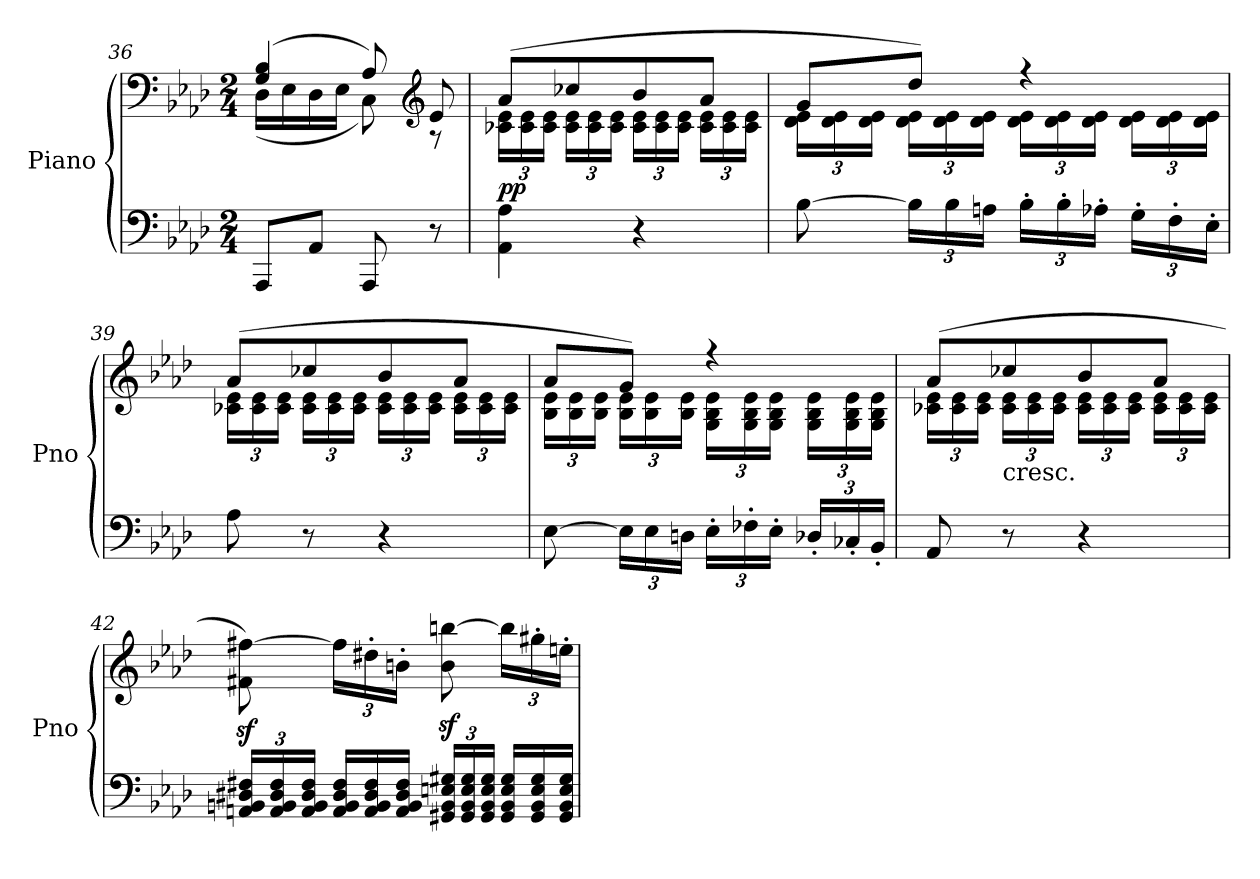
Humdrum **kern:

**kern	**kern	**dynam
*part1	*part1	*part1
*staff2	*staff1	*staff1/2
*I"Piano	*	*
*I'Pno	*	*
!!LO:LB:g=z
*clefF4	*clefF4	*
*k[b-e-a-d-]	*k[b-e-a-d-]	*
*A-:	*A-:	*
*M2/4	*M2/4	*
=36	=36	=36
*	*^	*
8AAA-/L	(4G/ 4B-/	(16D-\LL	.
.	.	16E-\	.
8AA-/J	.	16D-\	.
.	.	16E-\JJ	.
8AAA-/	8A-/)	8C\)	.
*	*clefG2	*	*
8r	8e-/	8rA	.
=37	=37	=37	=37
*	*	*Xbrackettup	*
!	!	!	!LO:DY:b
4AA-\ 4A-\	(8a-/L	24c-X\ 24e-\LL	pp
.	.	24c-\ 24e-\	.
.	.	24c-\ 24e-\JJ	.
.	8cc-X/	24c-\ 24e-\LL	.
.	.	24c-\ 24e-\	.
.	.	24c-\ 24e-\JJ	.
4r	8b-/	24c-\ 24e-\LL	.
.	.	24c-\ 24e-\	.
.	.	24c-\ 24e-\JJ	.
.	8a-/J	24c-\ 24e-\LL	.
.	.	24c-\ 24e-\	.
.	.	24c-\ 24e-\JJ	.
=38	=38	=38	=38
[8B-\	8g/L	24d-\ 24e-\LL	.
.	.	24d-\ 24e-\	.
.	.	24d-\ 24e-\JJ	.
*Xbrackettup	*	*	*
24B-\LL]	8dd-/J)	24d-\ 24e-\LL	.
24B-\	.	24d-\ 24e-\	.
24An\JJ	.	24d-\ 24e-\JJ	.
24B-'\LL	4r	24d-\ 24e-\LL	.
24B-'\	.	24d-\ 24e-\	.
24A-X'\JJ	.	24d-\ 24e-\JJ	.
24G'\LL	.	24d-\ 24e-\LL	.
24F'\	.	24d-\ 24e-\	.
24E-'\JJ	.	24d-\ 24e-\JJ	.
!!LO:PB:g=z	!!
=39	=39	=39	=39
8A-\	(8a-/L	24c-X\ 24e-\LL	.
.	.	24c-\ 24e-\	.
.	.	24c-\ 24e-\JJ	.
8r	8cc-X/	24c-\ 24e-\LL	.
.	.	24c-\ 24e-\	.
.	.	24c-\ 24e-\JJ	.
4r	8b-/	24c-\ 24e-\LL	.
.	.	24c-\ 24e-\	.
.	.	24c-\ 24e-\JJ	.
.	8a-/J	24c-\ 24e-\LL	.
.	.	24c-\ 24e-\	.
.	.	24c-\ 24e-\JJ	.
=40	=40	=40	=40
[8E-\	8a-/L	24B-\ 24e-\LL	.
.	.	24B-\ 24e-\	.
.	.	24B-\ 24e-\JJ	.
24E-\LL]	8g/J)	24B-\ 24e-\LL	.
24E-\	.	24B-\ 24e-\	.
24Dn\JJ	.	24B-\ 24e-\JJ	.
24E-'\LL	4r	24G\ 24B-\ 24e-\LL	.
24F-X'\	.	24G\ 24B-\ 24e-\	.
24E-'\JJ	.	24G\ 24B-\ 24e-\JJ	.
24D-X'/LL	.	24G\ 24B-\ 24e-\LL	.
24C-X'/	.	24G\ 24B-\ 24e-\	.
24BB-'/JJ	.	24G\ 24B-\ 24e-\JJ	.
=41	=41	=41	=41
8AA-/	(8a-/L	24c-X\ 24e-\LL	.
.	.	24c-\ 24e-\	.
.	.	24c-\ 24e-\JJ	.
!	!LO:TX:b:t=cresc.	!	!
8r	8cc-X/	24c-\ 24e-\LL	.
.	.	24c-\ 24e-\	.
.	.	24c-\ 24e-\JJ	.
4r	8b-/	24c-\ 24e-\LL	.
.	.	24c-\ 24e-\	.
.	.	24c-\ 24e-\JJ	.
.	8a-/J	24c-\ 24e-\LL	.
.	.	24c-\ 24e-\	.
.	.	24c-\ 24e-\JJ	.
*	*v	*v	*
!!LO:LB:g=z
=42	=42	=42
24AAn/ 24BBn/ 24D#X/ 24F#X/LL	8f#X\z< [8ff#X\z<)	.
24AA/ 24BB/ 24D#/ 24F#/	.	.
24AA/ 24BB/ 24D#/ 24F#/JJ	.	.
*Xtuplet	*	*
24AA/ 24BB/ 24D#/ 24F#/LL	24ff#\LL]	.
24AA/ 24BB/ 24D#/ 24F#/	24dd#X'\	.
24AA/ 24BB/ 24D#/ 24F#/JJ	24bn'\JJ	.
*tuplet	*	*
24GG#X/ 24BB/ 24En/ 24G#X/LL	8b\z< [8bbn\z<	.
24GG#/ 24BB/ 24E/ 24G#/	.	.
24GG#/ 24BB/ 24E/ 24G#/JJ	.	.
*Xtuplet	*	*
24GG#/ 24BB/ 24E/ 24G#/LL	24bb\LL]	.
24GG#/ 24BB/ 24E/ 24G#/	24gg#X'\	.
24GG#/ 24BB/ 24E/ 24G#/JJ	24een'\JJ	.
=	=	=
*-	*-	*-
